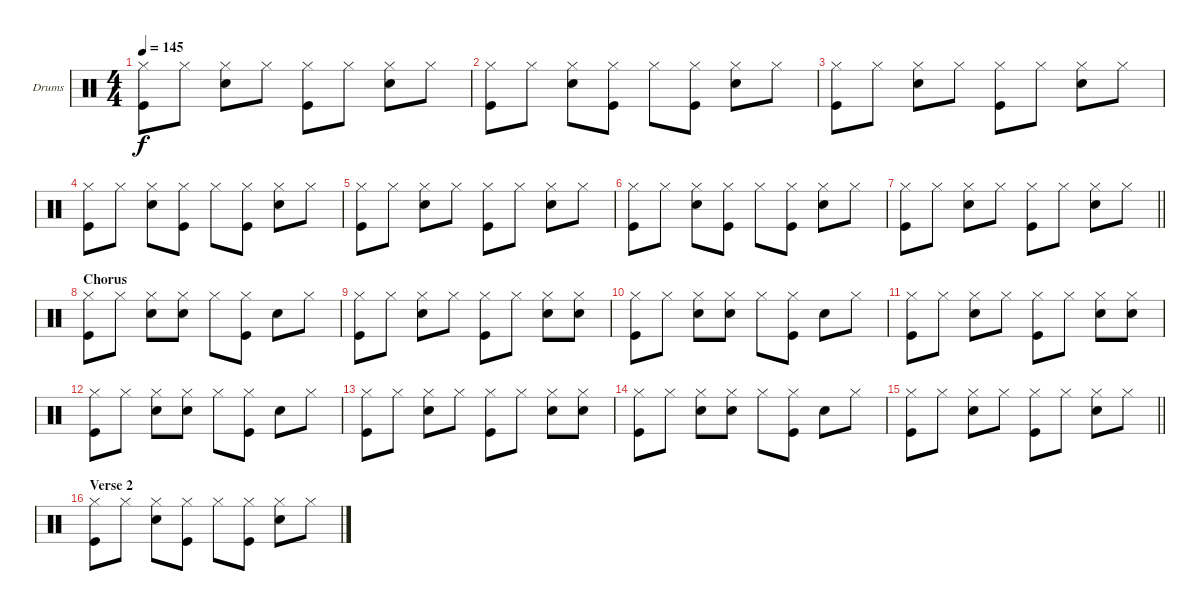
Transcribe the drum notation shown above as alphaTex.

\bracketExtendMode groupsimilarinstruments
\firstSystemTrackNameOrientation horizontal
\otherSystemsTrackNameOrientation horizontal
\track ("Fabrizio" "Drums") {instrument percussion}
\staff {score}
\articulation defaults
\ts (4 4)
\tempo 145
\clef neutral
\ks c
("Kick (hit)" "Hi-Hat (closed)").8{dy f} "Hi-Hat (closed)".8 ("Hi-Hat (closed)" "Snare (hit) 2").8 "Hi-Hat (closed)".8 ("Kick (hit)" "Hi-Hat (closed)").8 "Hi-Hat (closed)".8 ("Hi-Hat (closed)" "Snare (hit) 2").8 "Hi-Hat (closed)".8 |
("Hi-Hat (closed)" "Kick (hit)").8 "Hi-Hat (closed)".8 ("Snare (hit) 2" "Hi-Hat (closed)").8 ("Hi-Hat (closed)" "Kick (hit)").8 "Hi-Hat (closed)".8 ("Hi-Hat (closed)" "Kick (hit)").8 ("Snare (hit) 2" "Hi-Hat (closed)").8 "Hi-Hat (closed)".8 |
("Kick (hit)" "Hi-Hat (closed)").8 "Hi-Hat (closed)".8 ("Hi-Hat (closed)" "Snare (hit) 2").8 "Hi-Hat (closed)".8 ("Kick (hit)" "Hi-Hat (closed)").8 "Hi-Hat (closed)".8 ("Hi-Hat (closed)" "Snare (hit) 2").8 "Hi-Hat (closed)".8 |
("Hi-Hat (closed)" "Kick (hit)").8 "Hi-Hat (closed)".8 ("Snare (hit) 2" "Hi-Hat (closed)").8 ("Hi-Hat (closed)" "Kick (hit)").8 "Hi-Hat (closed)".8 ("Hi-Hat (closed)" "Kick (hit)").8 ("Snare (hit) 2" "Hi-Hat (closed)").8 "Hi-Hat (closed)".8 |
("Kick (hit)" "Hi-Hat (closed)").8 "Hi-Hat (closed)".8 ("Hi-Hat (closed)" "Snare (hit) 2").8 "Hi-Hat (closed)".8 ("Kick (hit)" "Hi-Hat (closed)").8 "Hi-Hat (closed)".8 ("Hi-Hat (closed)" "Snare (hit) 2").8 "Hi-Hat (closed)".8 |
("Hi-Hat (closed)" "Kick (hit)").8 "Hi-Hat (closed)".8 ("Snare (hit) 2" "Hi-Hat (closed)").8 ("Hi-Hat (closed)" "Kick (hit)").8 "Hi-Hat (closed)".8 ("Hi-Hat (closed)" "Kick (hit)").8 ("Snare (hit) 2" "Hi-Hat (closed)").8 "Hi-Hat (closed)".8 |
\barLineRight lightlight
("Kick (hit)" "Hi-Hat (closed)").8 "Hi-Hat (closed)".8 ("Hi-Hat (closed)" "Snare (hit) 2").8 "Hi-Hat (closed)".8 ("Kick (hit)" "Hi-Hat (closed)").8 "Hi-Hat (closed)".8 ("Hi-Hat (closed)" "Snare (hit) 2").8 "Hi-Hat (closed)".8 |
\section ("" "Chorus")
("Hi-Hat (closed)" "Kick (hit)").8 "Hi-Hat (closed)".8 ("Snare (hit) 2" "Hi-Hat (closed)").8 ("Hi-Hat (closed)" "Snare (hit) 2").8 "Hi-Hat (closed)".8 ("Hi-Hat (closed)" "Kick (hit)").8 "Snare (hit) 2".8 "Hi-Hat (closed)".8 |
("Hi-Hat (closed)" "Kick (hit)").8 "Hi-Hat (closed)".8 ("Snare (hit) 2" "Hi-Hat (closed)").8 "Hi-Hat (closed)".8 ("Hi-Hat (closed)" "Kick (hit)").8 "Hi-Hat (closed)".8 ("Snare (hit) 2" "Hi-Hat (closed)").8 ("Hi-Hat (closed)" "Snare (hit) 2").8 |
("Hi-Hat (closed)" "Kick (hit)").8 "Hi-Hat (closed)".8 ("Snare (hit) 2" "Hi-Hat (closed)").8 ("Hi-Hat (closed)" "Snare (hit) 2").8 "Hi-Hat (closed)".8 ("Hi-Hat (closed)" "Kick (hit)").8 "Snare (hit) 2".8 "Hi-Hat (closed)".8 |
("Hi-Hat (closed)" "Kick (hit)").8 "Hi-Hat (closed)".8 ("Snare (hit) 2" "Hi-Hat (closed)").8 "Hi-Hat (closed)".8 ("Hi-Hat (closed)" "Kick (hit)").8 "Hi-Hat (closed)".8 ("Snare (hit) 2" "Hi-Hat (closed)").8 ("Hi-Hat (closed)" "Snare (hit) 2").8 |
("Hi-Hat (closed)" "Kick (hit)").8 "Hi-Hat (closed)".8 ("Snare (hit) 2" "Hi-Hat (closed)").8 ("Hi-Hat (closed)" "Snare (hit) 2").8 "Hi-Hat (closed)".8 ("Hi-Hat (closed)" "Kick (hit)").8 "Snare (hit) 2".8 "Hi-Hat (closed)".8 |
("Hi-Hat (closed)" "Kick (hit)").8 "Hi-Hat (closed)".8 ("Snare (hit) 2" "Hi-Hat (closed)").8 "Hi-Hat (closed)".8 ("Hi-Hat (closed)" "Kick (hit)").8 "Hi-Hat (closed)".8 ("Snare (hit) 2" "Hi-Hat (closed)").8 ("Hi-Hat (closed)" "Snare (hit) 2").8 |
("Hi-Hat (closed)" "Kick (hit)").8 "Hi-Hat (closed)".8 ("Snare (hit) 2" "Hi-Hat (closed)").8 ("Hi-Hat (closed)" "Snare (hit) 2").8 "Hi-Hat (closed)".8 ("Hi-Hat (closed)" "Kick (hit)").8 "Snare (hit) 2".8 "Hi-Hat (closed)".8 |
\barLineRight lightlight
("Hi-Hat (closed)" "Kick (hit)").8 "Hi-Hat (closed)".8 ("Snare (hit) 2" "Hi-Hat (closed)").8 "Hi-Hat (closed)".8 ("Hi-Hat (closed)" "Kick (hit)").8 "Hi-Hat (closed)".8 ("Snare (hit) 2" "Hi-Hat (closed)").8 "Hi-Hat (closed)".8 |
\section ("" "Verse 2")
("Hi-Hat (closed)" "Kick (hit)").8 "Hi-Hat (closed)".8 ("Snare (hit) 2" "Hi-Hat (closed)").8 ("Hi-Hat (closed)" "Kick (hit)").8 "Hi-Hat (closed)".8 ("Hi-Hat (closed)" "Kick (hit)").8 ("Snare (hit) 2" "Hi-Hat (closed)").8 "Hi-Hat (closed)".8
